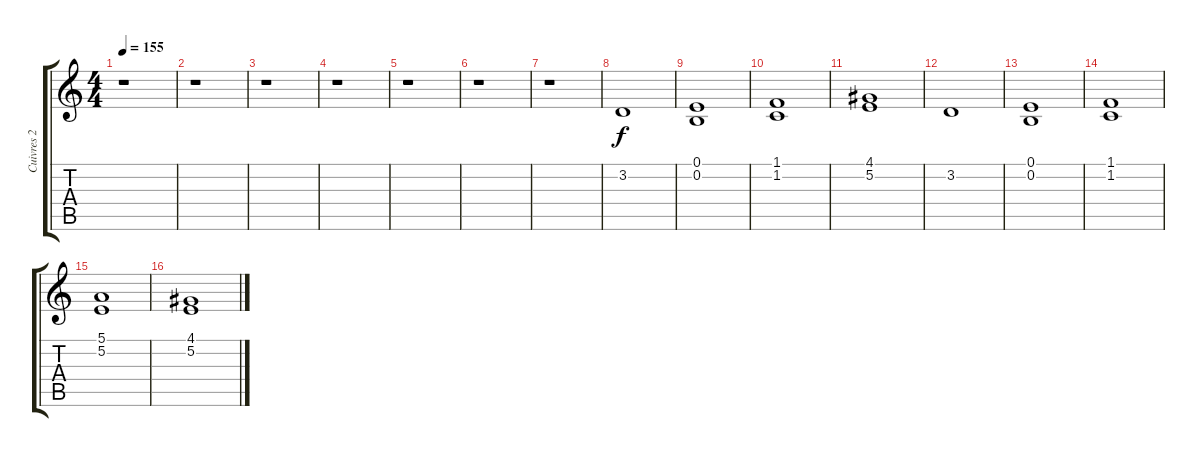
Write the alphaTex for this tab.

\track ("Cuivres 2" "Cuivres 2") {instrument brasssection}
\staff {score tabs}
\tuning (E4 B3 G3 D3 A2 E2) {hide}
\ts (4 4)
\tempo 155
\clef g2
\ks c
r.1{dy f} |
r.1 |
r.1 |
r.1 |
r.1 |
r.1 |
r.1 |
3.2.1 |
(0.1 0.2).1 |
(1.1 1.2).1 |
(4.1 5.2).1 |
3.2.1 |
(0.1 0.2).1 |
(1.1 1.2).1 |
(5.1 5.2).1 |
(4.1 5.2).1
